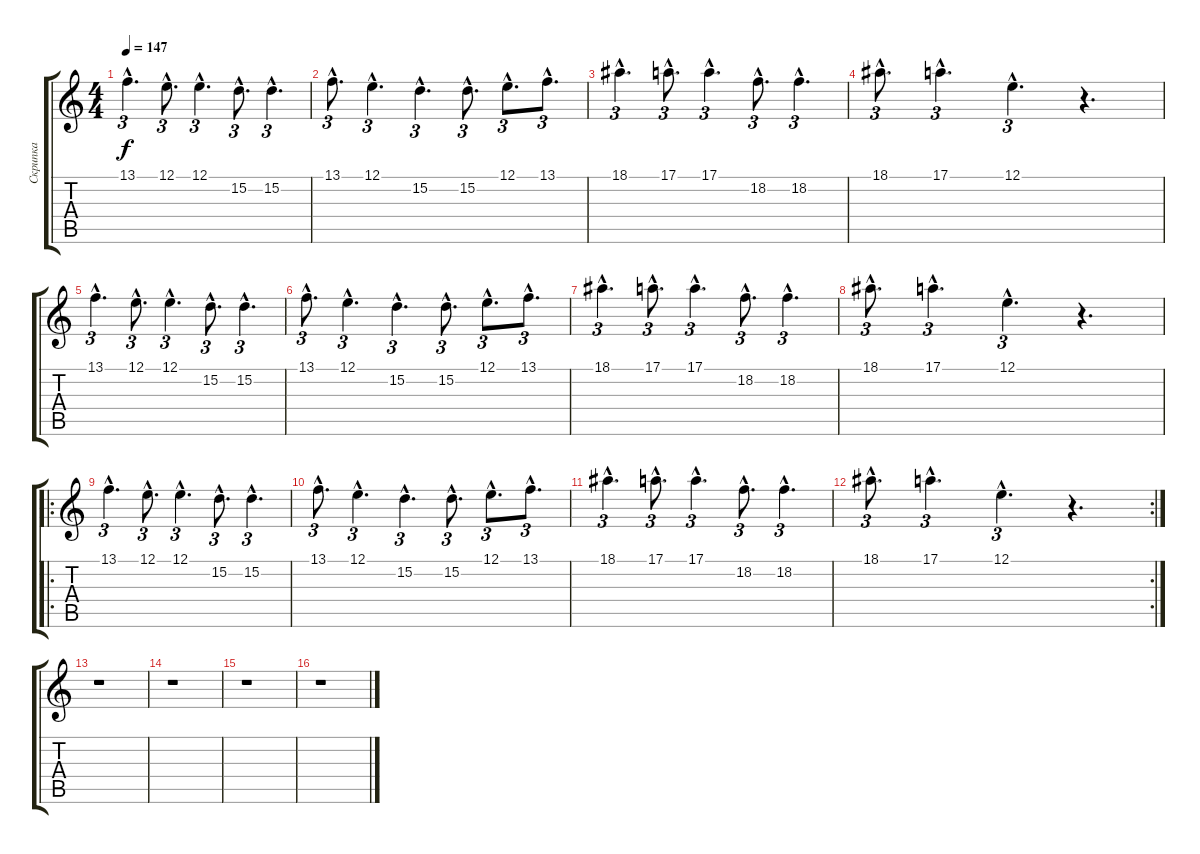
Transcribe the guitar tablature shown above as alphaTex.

\track ("Скрипка" "Скрипка") {instrument violin}
\staff {score tabs}
\tuning (E4 B3 G3 D3 A2 E2) {hide}
\ts (4 4)
\tempo 147
\clef g2
\ks c
13.1{hac}.4{d tu (3 2) dy f instrument violin} 12.1{hac}.8{d tu (3 2)} 12.1{hac}.4{d tu (3 2)} 15.2{hac}.8{d tu (3 2)} 15.2{hac}.4{d tu (3 2)} |
13.1{hac}.8{d tu (3 2)} 12.1{hac}.4{d tu (3 2)} 15.2{hac}.4{d tu (3 2)} 15.2{hac}.8{d tu (3 2)} 12.1{hac}.8{d tu (3 2)} 13.1{hac}.8{d tu (3 2)} |
18.1{hac}.4{d tu (3 2)} 17.1{hac}.8{d tu (3 2)} 17.1{hac}.4{d tu (3 2)} 18.2{hac}.8{d tu (3 2)} 18.2{hac}.4{d tu (3 2)} |
18.1{hac}.8{d tu (3 2)} 17.1{hac}.4{d tu (3 2)} 12.1{hac}.4{d tu (3 2)} r.4{d} |
13.1{hac}.4{d tu (3 2)} 12.1{hac}.8{d tu (3 2)} 12.1{hac}.4{d tu (3 2)} 15.2{hac}.8{d tu (3 2)} 15.2{hac}.4{d tu (3 2)} |
13.1{hac}.8{d tu (3 2)} 12.1{hac}.4{d tu (3 2)} 15.2{hac}.4{d tu (3 2)} 15.2{hac}.8{d tu (3 2)} 12.1{hac}.8{d tu (3 2)} 13.1{hac}.8{d tu (3 2)} |
18.1{hac}.4{d tu (3 2)} 17.1{hac}.8{d tu (3 2)} 17.1{hac}.4{d tu (3 2)} 18.2{hac}.8{d tu (3 2)} 18.2{hac}.4{d tu (3 2)} |
18.1{hac}.8{d tu (3 2)} 17.1{hac}.4{d tu (3 2)} 12.1{hac}.4{d tu (3 2)} r.4{d} |
\ro
13.1{hac}.4{d tu (3 2)} 12.1{hac}.8{d tu (3 2)} 12.1{hac}.4{d tu (3 2)} 15.2{hac}.8{d tu (3 2)} 15.2{hac}.4{d tu (3 2)} |
13.1{hac}.8{d tu (3 2)} 12.1{hac}.4{d tu (3 2)} 15.2{hac}.4{d tu (3 2)} 15.2{hac}.8{d tu (3 2)} 12.1{hac}.8{d tu (3 2)} 13.1{hac}.8{d tu (3 2)} |
18.1{hac}.4{d tu (3 2)} 17.1{hac}.8{d tu (3 2)} 17.1{hac}.4{d tu (3 2)} 18.2{hac}.8{d tu (3 2)} 18.2{hac}.4{d tu (3 2)} |
\rc 2
18.1{hac}.8{d tu (3 2)} 17.1{hac}.4{d tu (3 2)} 12.1{hac}.4{d tu (3 2)} r.4{d} |
r.1 |
r.1 |
r.1 |
r.1
